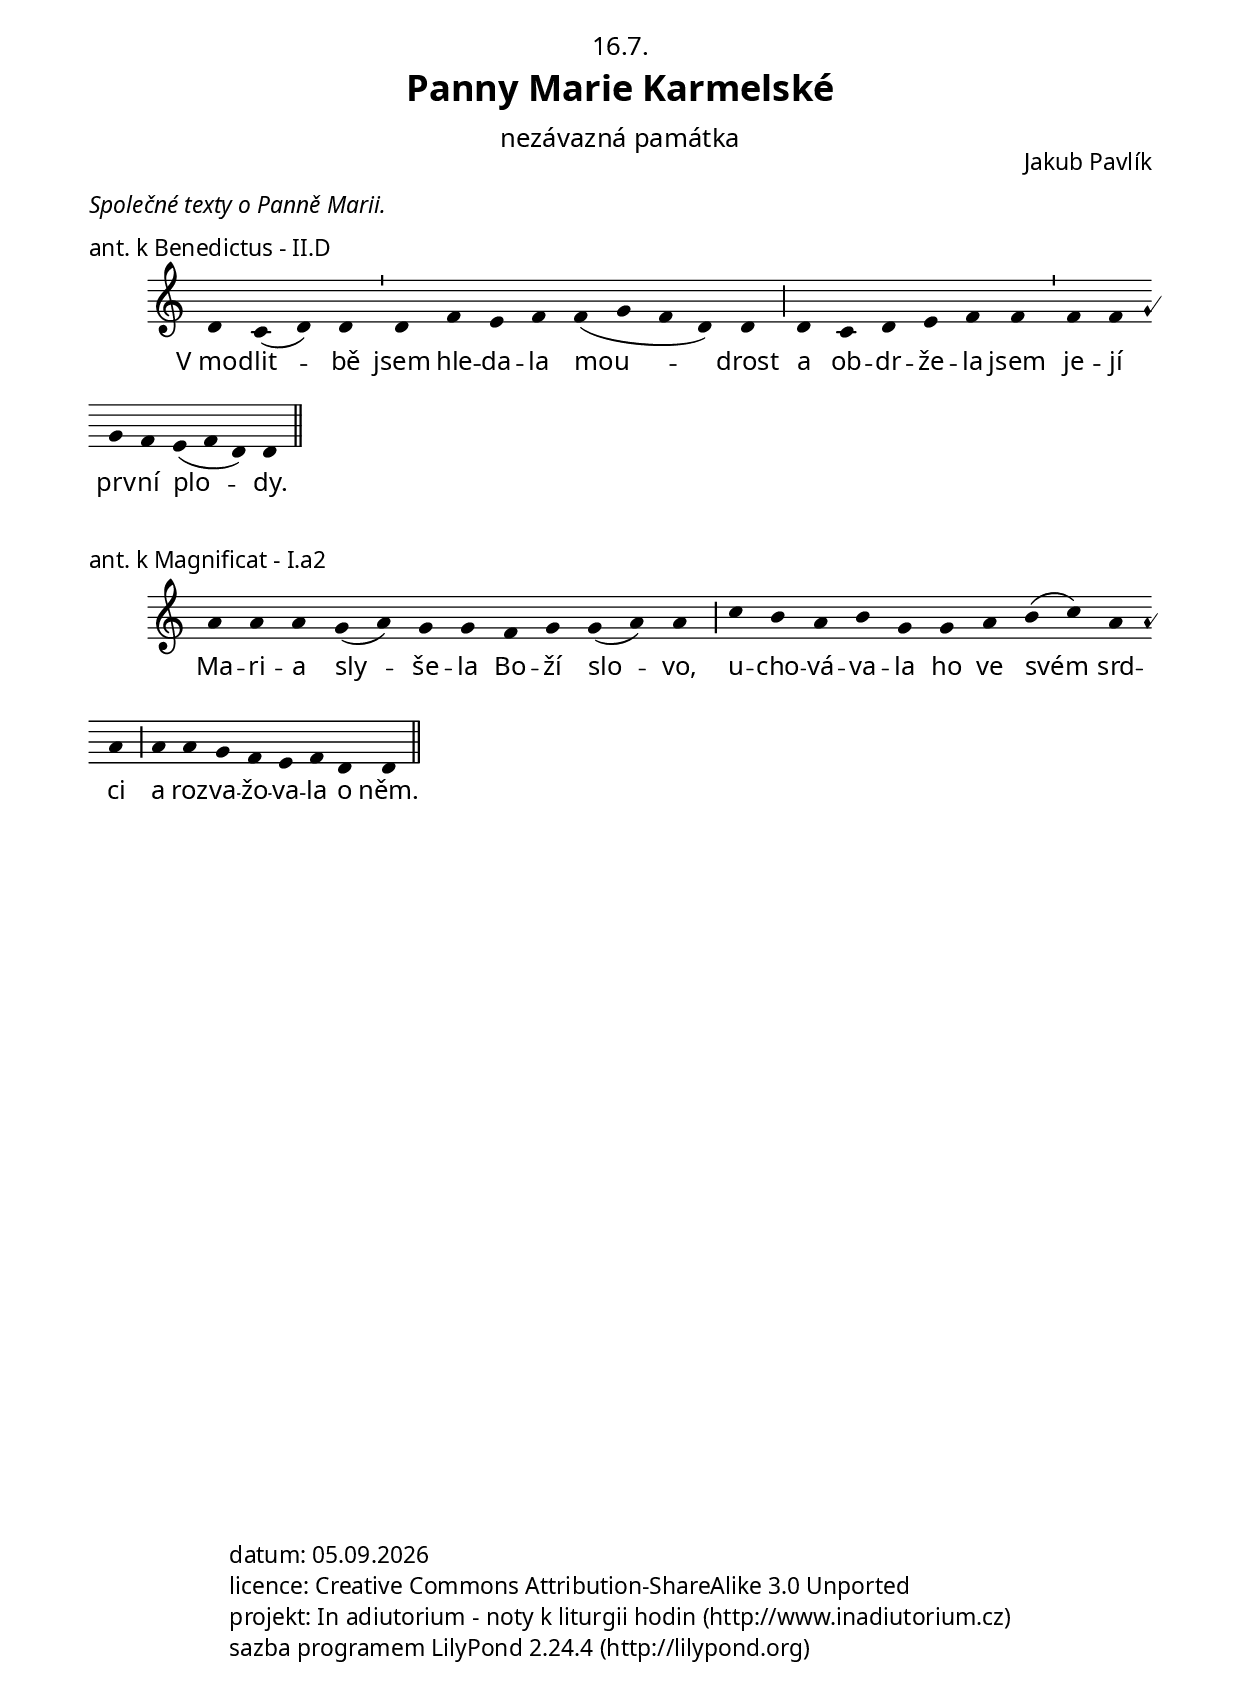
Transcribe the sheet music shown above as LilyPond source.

\version "2.17.17"

\include "../spolecne.ly"

\header {
  title = \markup\titleSvatek
            "Panny Marie Karmelské"
            "nezávazná památka"
            16.7.
  composer = "Jakub Pavlík"
}

\markup\communia #'(#:maria)

\score {
  \relative c' {
    \choralniRezim
    d4 c( d) d \barMin d f e f f( g f d) d \barMaior
    d c d e f f \barMin f f g f e( f d) d \barFinalis
  }
  \addlyrics {
    V_mod -- lit -- bě jsem hle -- da -- la mou -- drost
    a ob -- dr -- že -- la jsem je -- jí prv -- ní plo -- dy.
  }
  \header {
    quid = "ant. k Benedictus"
    modus = "II"
    differentia = "D"
    psalmus = ""
    placet = "extra mdlá"
    id = "aben"
    piece = \markup {\sestavTitulekBezZalmu}
  }
}

\score {
  \relative c'' {
    \choralniRezim
    a4 a a g( a) g g f g g( a) a \barMaior
    c b a b g g a b( c) a a \barMaior
    a a g f e f d d \barFinalis
  }
  \addlyrics {
    Ma -- ri -- a sly -- še -- la Bo -- ží slo -- vo,
    u -- cho -- vá -- va -- la ho ve svém srd -- ci
    a roz -- va -- žo -- va -- la o něm.
  }
  \header {
    quid = "ant. k Magnificat"
    modus = "I"
    differentia = "a2"
    psalmus = ""
    id = "amag"
    piece = \markup {\sestavTitulekBezZalmu}
  }
}